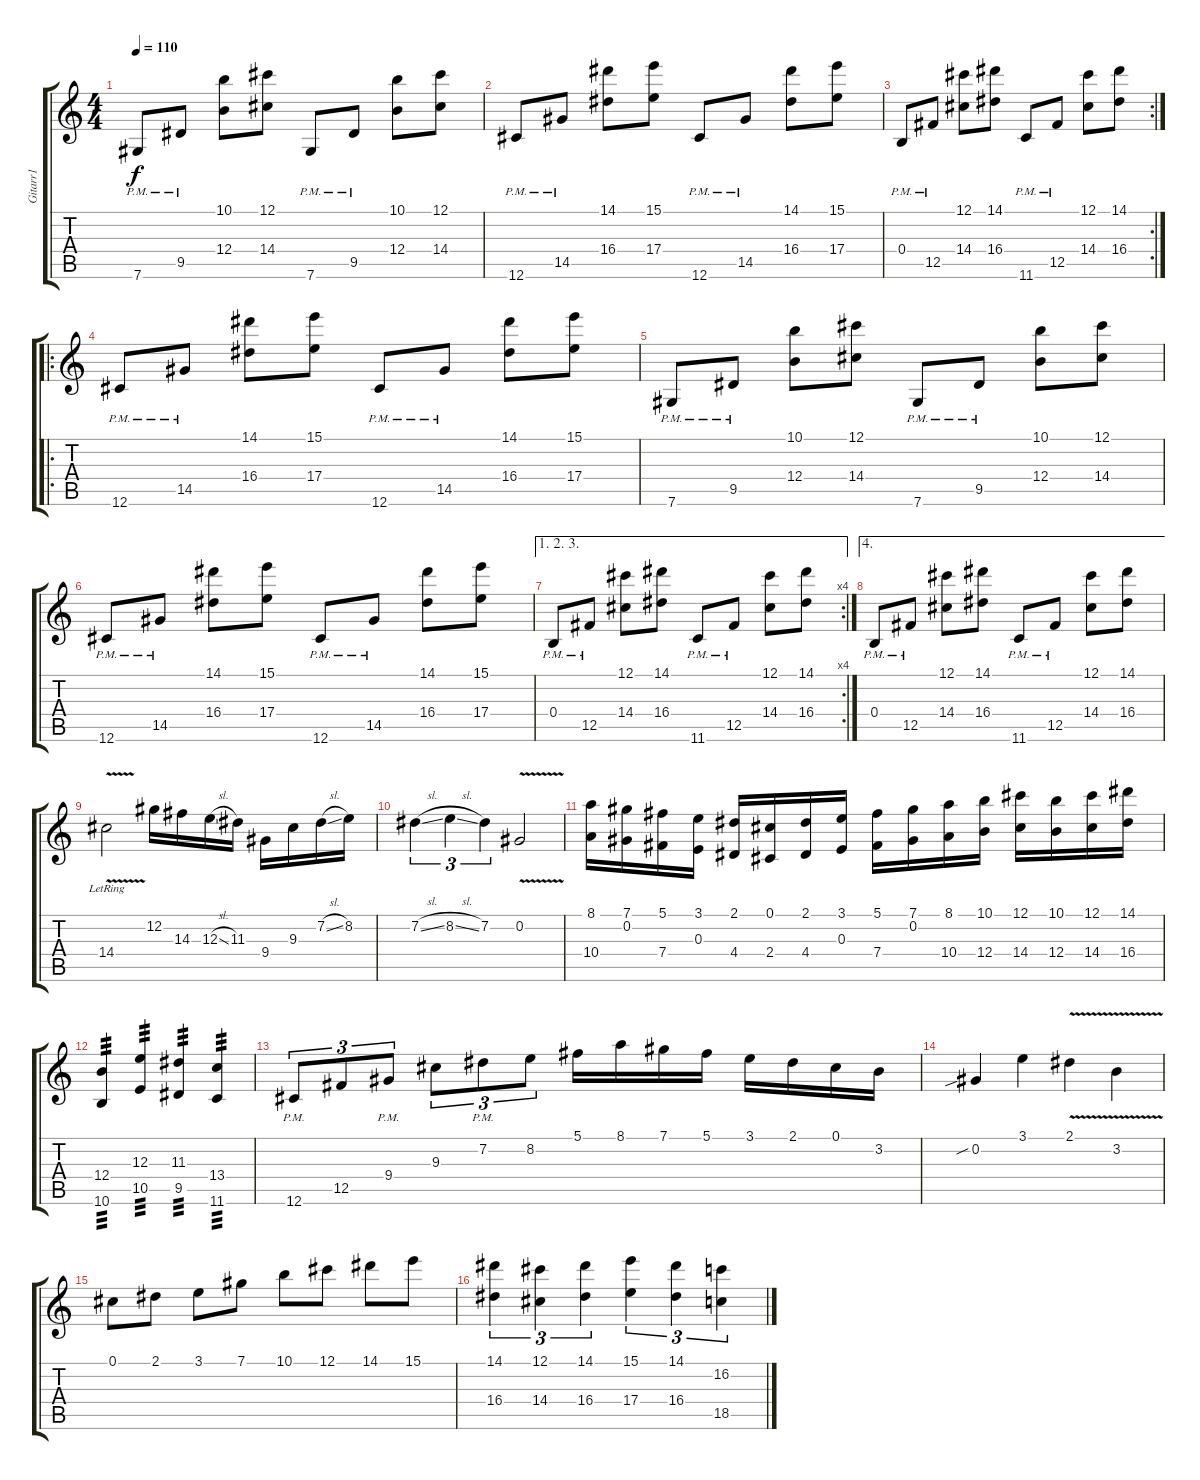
\track ("Gitarr1" "Gitarr1") {instrument overdrivenguitar}
\staff {score tabs}
\tuning (Db4 Ab3 E3 B2 Gb2 Db2) {hide}
\ts (4 4)
\tempo 110
\clef g2
\ks c
7.6{pm}.8{dy f} 9.5{pm}.8 (10.1 12.4).8 (12.1 14.4).8 7.6{pm}.8 9.5{pm}.8 (10.1 12.4).8 (12.1 14.4).8 |
12.6{pm}.8 14.5{pm}.8 (14.1 16.4).8 (15.1 17.4).8 12.6{pm}.8 14.5{pm}.8 (14.1 16.4).8 (15.1 17.4).8 |
\rc 2
0.4{pm}.8 12.5{pm}.8 (12.1 14.4).8 (14.1 16.4).8 11.6{pm}.8 12.5{pm}.8 (12.1 14.4).8 (14.1 16.4).8 |
\ro
12.6{pm}.8 14.5{pm}.8 (14.1 16.4).8 (15.1 17.4).8 12.6{pm}.8 14.5{pm}.8 (14.1 16.4).8 (15.1 17.4).8 |
7.6{pm}.8 9.5{pm}.8 (10.1 12.4).8 (12.1 14.4).8 7.6{pm}.8 9.5{pm}.8 (10.1 12.4).8 (12.1 14.4).8 |
12.6{pm}.8 14.5{pm}.8 (14.1 16.4).8 (15.1 17.4).8 12.6{pm}.8 14.5{pm}.8 (14.1 16.4).8 (15.1 17.4).8 |
\ae (1 2 3)
\rc 4
0.4{pm}.8 12.5{pm}.8 (12.1 14.4).8 (14.1 16.4).8 11.6{pm}.8 12.5{pm}.8 (12.1 14.4).8 (14.1 16.4).8 |
\ae 4
0.4{pm}.8 12.5{pm}.8 (12.1 14.4).8 (14.1 16.4).8 11.6{pm}.8 12.5{pm}.8 (12.1 14.4).8 (14.1 16.4).8 |
14.4{v lr}.2 12.2.16 14.3.16 12.3{sl}.16 11.3.16 9.4.16 9.3.16 7.2{sl}.16 8.2.16 |
7.2{sl}.4{tu (3 2)} 8.2{sl}.4{tu (3 2)} 7.2.4{tu (3 2)} 0.2{v}.2 |
(8.1 10.4).16 (7.1 0.2).16 (5.1 7.4).16 (3.1 0.3).16 (2.1 4.4).16 (0.1 2.4).16 (2.1 4.4).16 (3.1 0.3).16 (5.1 7.4).16 (7.1 0.2).16 (8.1 10.4).16 (10.1 12.4).16 (12.1 14.4).16 (10.1 12.4).16 (12.1 14.4).16 (14.1 16.4).16 |
(12.4 10.6).4{tp 3} (12.3 10.5).4{tp 3} (11.3 9.5).4{tp 3} (13.4 11.6).4{tp 3} |
12.6{pm}.8{tu (3 2)} 12.5.8{tu (3 2)} 9.4{pm}.8{tu (3 2)} 9.3.8{tu (3 2)} 7.2{pm}.8{tu (3 2)} 8.2.8{tu (3 2)} 5.1.16 8.1.16 7.1.16 5.1.16 3.1.16 2.1.16 0.1.16 3.2.16 |
0.2{sib}.4 3.1.4 2.1{v}.4 3.2{v}.4 |
0.1.8 2.1.8 3.1.8 7.1.8 10.1.8 12.1.8 14.1.8 15.1.8 |
(14.1 16.4).4{tu (3 2)} (12.1 14.4).4{tu (3 2)} (14.1 16.4).4{tu (3 2)} (15.1 17.4).4{tu (3 2)} (14.1 16.4).4{tu (3 2)} (16.2 18.5).4{tu (3 2)}
